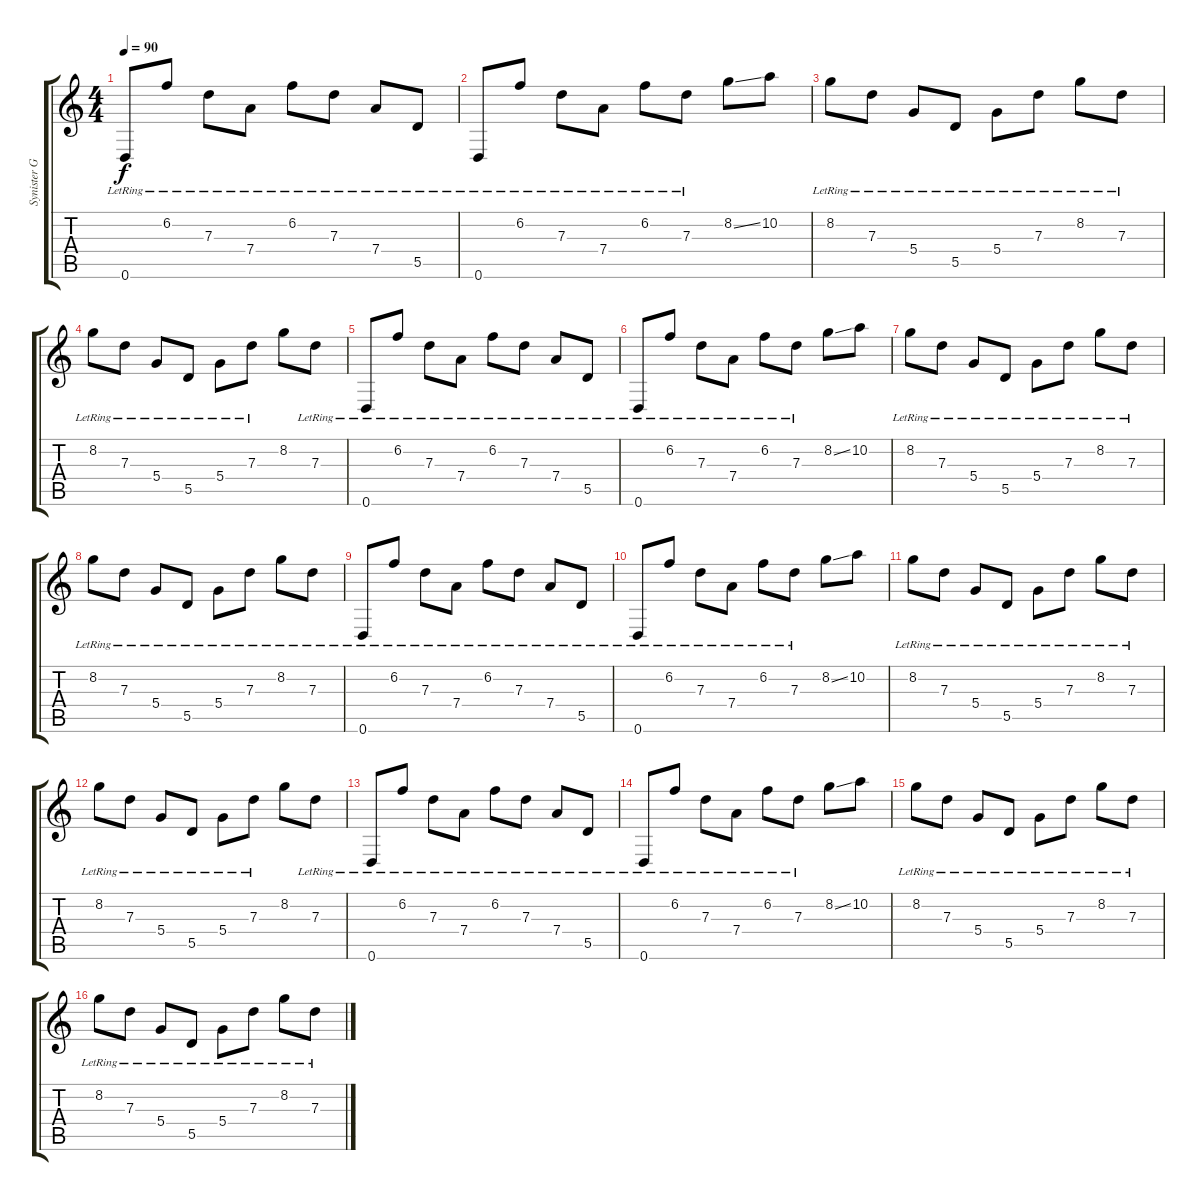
\track ("Synister Gates" "Synister G") {instrument acousticguitarsteel}
\staff {score tabs}
\tuning (E4 B3 G3 D3 A2 D2) {hide}
\ts (4 4)
\tempo 90
\clef g2
\ks c
0.6{lr}.8{dy f instrument acousticguitarsteel} 6.2{lr}.8 7.3{lr}.8 7.4{lr}.8 6.2{lr}.8 7.3{lr}.8 7.4{lr}.8 5.5{lr}.8 |
0.6{lr}.8 6.2{lr}.8 7.3{lr}.8 7.4{lr}.8 6.2{lr}.8 7.3{lr}.8 8.2{ss}.8 10.2.8 |
8.2{lr}.8 7.3{lr}.8 5.4{lr}.8 5.5{lr}.8 5.4{lr}.8 7.3{lr}.8 8.2{lr}.8 7.3{lr}.8 |
8.2{lr}.8 7.3{lr}.8 5.4{lr}.8 5.5{lr}.8 5.4{lr}.8 7.3{lr}.8 8.2.8 7.3{lr}.8 |
0.6{lr}.8 6.2{lr}.8 7.3{lr}.8 7.4{lr}.8 6.2{lr}.8 7.3{lr}.8 7.4{lr}.8 5.5{lr}.8 |
0.6{lr}.8 6.2{lr}.8 7.3{lr}.8 7.4{lr}.8 6.2{lr}.8 7.3{lr}.8 8.2{ss}.8 10.2.8 |
8.2{lr}.8 7.3{lr}.8 5.4{lr}.8 5.5{lr}.8 5.4{lr}.8 7.3{lr}.8 8.2{lr}.8 7.3{lr}.8 |
8.2{lr}.8 7.3{lr}.8 5.4{lr}.8 5.5{lr}.8 5.4{lr}.8 7.3{lr}.8 8.2{lr}.8 7.3{lr}.8 |
0.6{lr}.8 6.2{lr}.8 7.3{lr}.8 7.4{lr}.8 6.2{lr}.8 7.3{lr}.8 7.4{lr}.8 5.5{lr}.8 |
0.6{lr}.8 6.2{lr}.8 7.3{lr}.8 7.4{lr}.8 6.2{lr}.8 7.3{lr}.8 8.2{ss}.8 10.2.8 |
8.2{lr}.8 7.3{lr}.8 5.4{lr}.8 5.5{lr}.8 5.4{lr}.8 7.3{lr}.8 8.2{lr}.8 7.3{lr}.8 |
8.2{lr}.8 7.3{lr}.8 5.4{lr}.8 5.5{lr}.8 5.4{lr}.8 7.3{lr}.8 8.2.8 7.3{lr}.8 |
0.6{lr}.8 6.2{lr}.8 7.3{lr}.8 7.4{lr}.8 6.2{lr}.8 7.3{lr}.8 7.4{lr}.8 5.5{lr}.8 |
0.6{lr}.8 6.2{lr}.8 7.3{lr}.8 7.4{lr}.8 6.2{lr}.8 7.3{lr}.8 8.2{ss}.8 10.2.8 |
8.2{lr}.8 7.3{lr}.8 5.4{lr}.8 5.5{lr}.8 5.4{lr}.8 7.3{lr}.8 8.2{lr}.8 7.3{lr}.8 |
8.2{lr}.8 7.3{lr}.8 5.4{lr}.8 5.5{lr}.8 5.4{lr}.8 7.3{lr}.8 8.2{lr}.8 7.3{lr}.8
